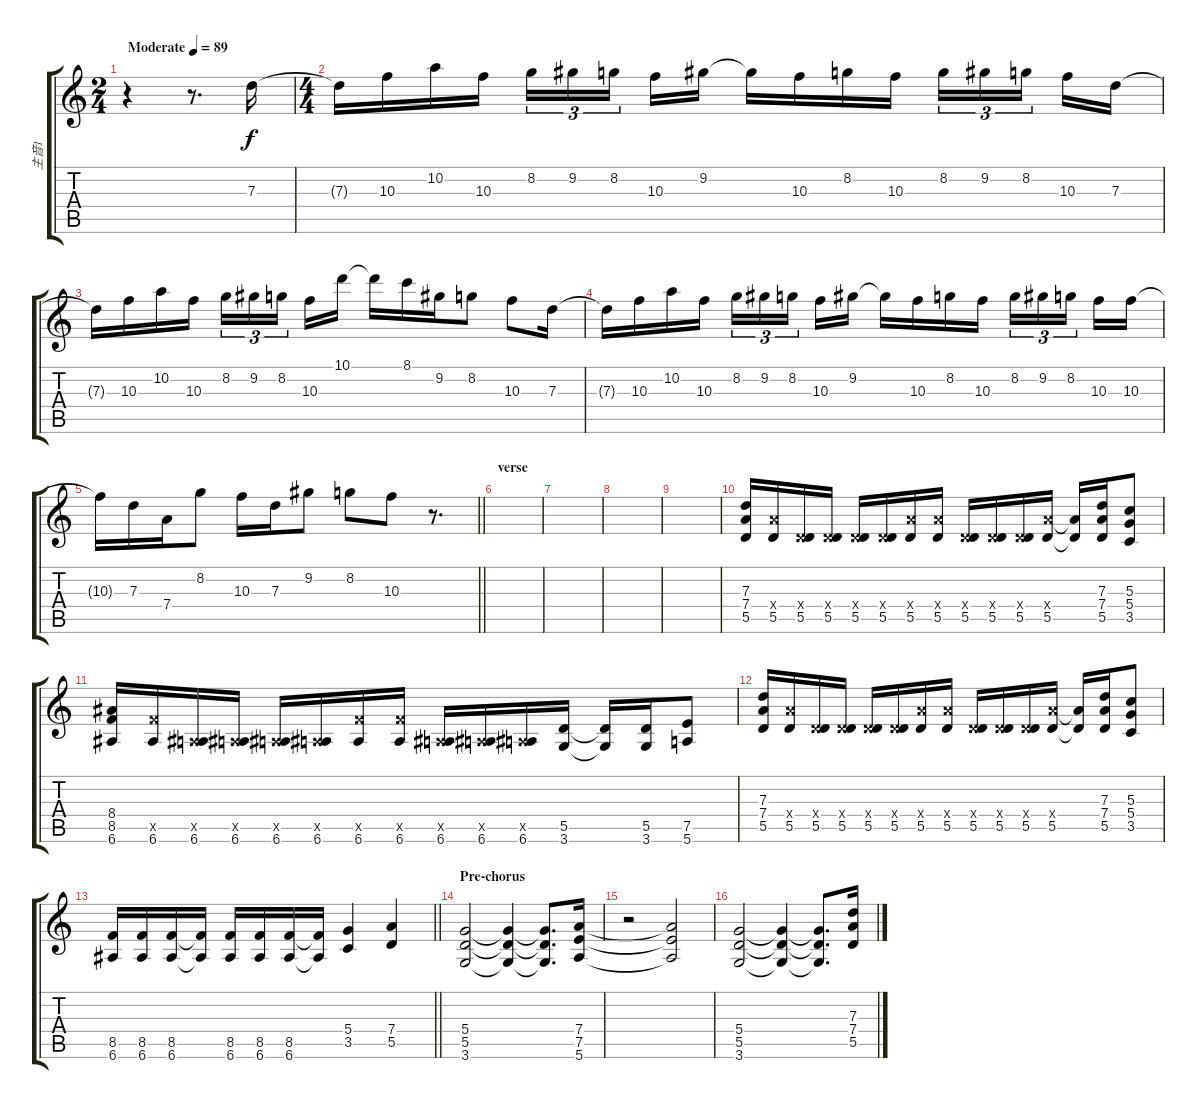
\track ("主音1" "主音1") {instrument overdrivenguitar}
\staff {score tabs}
\tuning (E4 B3 G3 D3 A2 E2) {hide}
\ts (2 4)
\tempo (89 "Moderate")
\clef g2
\ks c
r.4{dy f instrument overdrivenguitar} r.8{d} 7.3.16 |
\ts (4 4)
7.3{t}.16 10.3.16 10.2.16 10.3.16 8.2.16{tu (3 2)} 9.2.16{tu (3 2)} 8.2.16{tu (3 2) beam splitsecondary} 10.3.16 9.2.16 9.2{t}.16 10.3.16 8.2.16 10.3.16 8.2.16{tu (3 2)} 9.2.16{tu (3 2)} 8.2.16{tu (3 2) beam splitsecondary} 10.3.16 7.3.16 |
7.3{t}.16 10.3.16 10.2.16 10.3.16 8.2.16{tu (3 2)} 9.2.16{tu (3 2)} 8.2.16{tu (3 2) beam splitsecondary} 10.3.16 10.1.16 10.1{t}.16 8.1.16 9.2.16 8.2.8 10.3.8 7.3.16 |
7.3{t}.16 10.3.16 10.2.16 10.3.16 8.2.16{tu (3 2)} 9.2.16{tu (3 2)} 8.2.16{tu (3 2) beam splitsecondary} 10.3.16 9.2.16 9.2{t}.16 10.3.16 8.2.16 10.3.16 8.2.16{tu (3 2)} 9.2.16{tu (3 2)} 8.2.16{tu (3 2) beam splitsecondary} 10.3.16 10.3.16 |
\barLineRight lightlight
10.3{t}.16 7.3.16 7.4.16 8.2.8 10.3.16 7.3.16 9.2.8 8.2.8 10.3.8 r.8{d} |
\section ("" "verse")
|
|
|
|
(7.3 7.4 5.5).16 (7.4{x} 5.5).16 (0.4{x} 5.5).16 (0.4{x} 5.5).16 (0.4{x} 5.5).16 (0.4{x} 5.5).16 (7.4{x} 5.5).16 (7.4{x} 5.5).16 (0.4{x} 5.5).16 (0.4{x} 5.5).16 (0.4{x} 5.5).16 (7.4{x} 5.5).16 (7.4{t} 5.5{t}).16 (7.3 7.4 5.5).16 (5.3 5.4 3.5).8 |
(8.4 8.5 6.6).16 (8.5{x} 6.6).16 (0.5{x} 6.6).16 (0.5{x} 6.6).16 (0.5{x} 6.6).16 (0.5{x} 6.6).16 (8.5{x} 6.6).16 (8.5{x} 6.6).16 (0.5{x} 6.6).16 (0.5{x} 6.6).16 (0.5{x} 6.6).16 (5.5 3.6).16 (5.5{t} 3.6{t}).16 (5.5 3.6).16 (7.5 5.6).8 |
(7.3 7.4 5.5).16 (7.4{x} 5.5).16 (0.4{x} 5.5).16 (0.4{x} 5.5).16 (0.4{x} 5.5).16 (0.4{x} 5.5).16 (7.4{x} 5.5).16 (7.4{x} 5.5).16 (0.4{x} 5.5).16 (0.4{x} 5.5).16 (0.4{x} 5.5).16 (7.4{x} 5.5).16 (7.4{t} 5.5{t}).16 (7.3 7.4 5.5).16 (5.3 5.4 3.5).8 |
\barLineRight lightlight
(8.5 6.6).16 (8.5 6.6).16 (8.5 6.6).16 (8.5{t} 6.6{t}).16 (8.5 6.6).16 (8.5 6.6).16 (8.5 6.6).16 (8.5{t} 6.6{t}).16 (5.4 3.5).4 (7.4 5.5).4 |
\section ("" "Pre-chorus")
(5.4 5.5 3.6).2 (5.4{t} 5.5{t} 3.6{t}).4 (5.4{t} 5.5{t} 3.6{t}).8{d} (7.4 7.5 5.6).16 |
r.2 (7.4{t} 7.5{t} 5.6{t}).2 |
(5.4 5.5 3.6).2 (5.4{t} 5.5{t} 3.6{t}).4 (5.4{t} 5.5{t} 3.6{t}).8{d} (7.3 7.4 5.5).16
